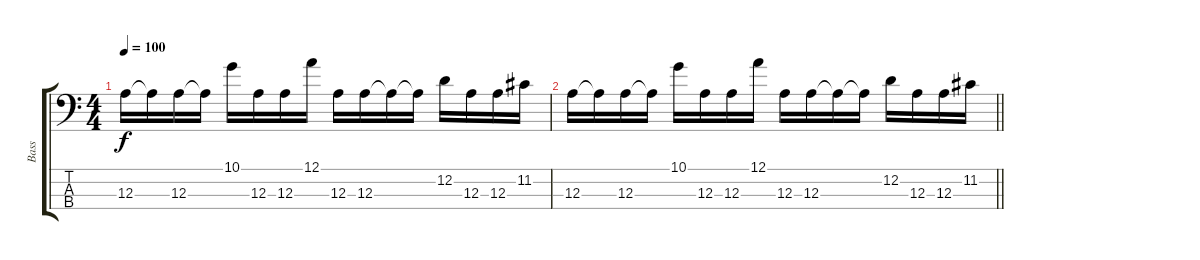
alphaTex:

\track ("Bass" "Bass") {instrument electricbassfinger}
\staff {score tabs}
\tuning (A2 D2 A1 E1) {hide}
\ts (4 4)
\tempo 100
\clef f4
\ks c
12.3.16{dy f} 12.3{t}.16 12.3.16 12.3{t}.16 10.1.16 12.3.16 12.3.16 12.1.16 12.3.16 12.3.16 12.3{t}.16 12.3{t}.16 12.2.16 12.3.16 12.3.16 11.2.16 |
\barLineRight lightlight
12.3.16 12.3{t}.16 12.3.16 12.3{t}.16 10.1.16 12.3.16 12.3.16 12.1.16 12.3.16 12.3.16 12.3{t}.16 12.3{t}.16 12.2.16 12.3.16 12.3.16 11.2.16
